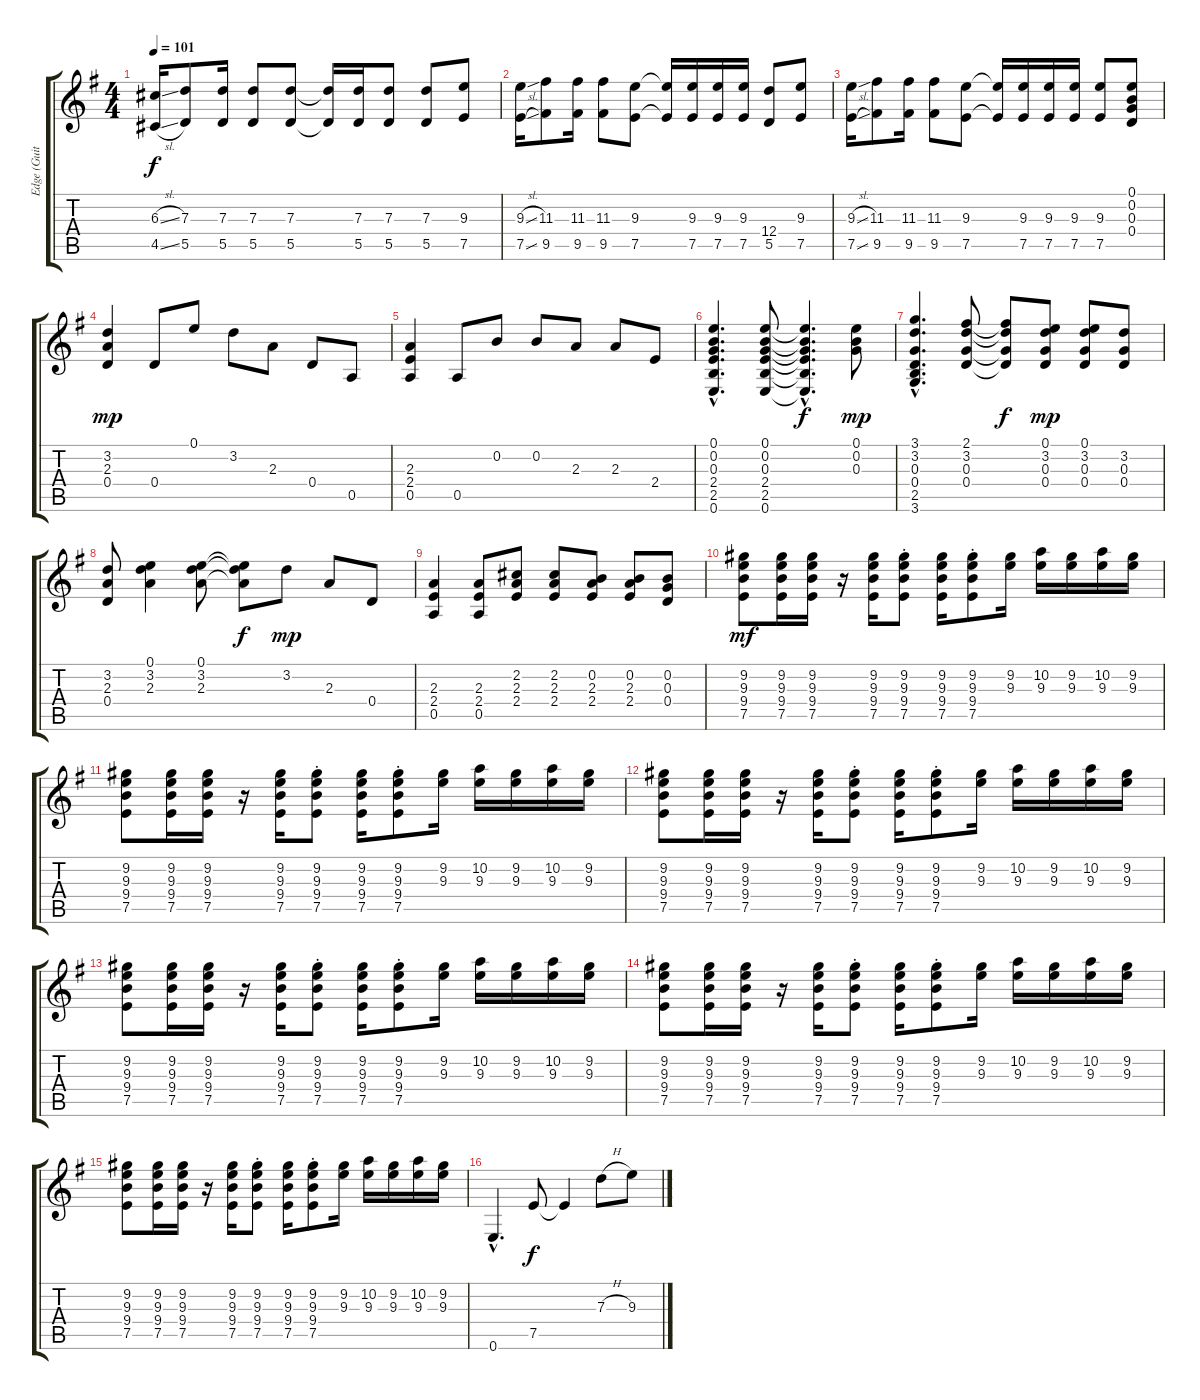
\track ("Edge (Guitar 1)" "Edge (Guit") {instrument distortionguitar}
\staff {score tabs}
\tuning (E4 B3 G3 D3 A2 E2) {hide}
\ts (4 4)
\tempo 101
\clef g2
\ks eminor
(6.3{sl} 4.5{sl}).16{dy f} (7.3 5.5).8 (7.3 5.5).16 (7.3 5.5).8 (7.3 5.5).8 (7.3{t} 5.5{t}).16 (7.3 5.5).16 (7.3 5.5).8 (7.3 5.5).8 (9.3 7.5).8 |
(9.3{sl} 7.5{sl}).16 (11.3 9.5).8 (11.3 9.5).16 (11.3 9.5).8 (9.3 7.5).8 (9.3{t} 7.5{t}).16 (9.3 7.5).16 (9.3 7.5).16 (9.3 7.5).16 (12.4 5.5).8 (9.3 7.5).8 |
(9.3{sl} 7.5{sl}).16 (11.3 9.5).8 (11.3 9.5).16 (11.3 9.5).8 (9.3 7.5).8 (9.3{t} 7.5{t}).16 (9.3 7.5).16 (9.3 7.5).16 (9.3 7.5).16 (9.3 7.5).8 (0.1 0.2 0.3 0.4).8 |
(3.2 2.3 0.4).4{dy mp} 0.4.8 0.1.8 3.2.8 2.3.8 0.4.8 0.5.8 |
(2.3 2.4 0.5).4 0.5.8 0.2.8 0.2.8 2.3.8 2.3.8 2.4.8 |
(0.1{hac} 0.2{hac} 0.3{hac} 2.4{hac} 2.5{hac} 0.6{hac}).4{d} (0.1 0.2 0.3 2.4 2.5 0.6).8 (0.1{hac t} 0.2{hac t} 0.3{hac t} 2.4{hac t} 2.5{hac t} 0.6{hac t}).4{d dy f} (0.1 0.2 0.3).8{dy mp} |
(3.1{hac} 3.2{hac} 0.3{hac} 0.4{hac} 2.5{hac} 3.6{hac}).4{d} (2.1 3.2 0.3 0.4).8 (2.1{t} 3.2{t} 0.3{t} 0.4{t}).8{dy f} (0.1 3.2 0.3 0.4).8{dy mp} (0.1 3.2 0.3 0.4).8 (3.2 0.3 0.4).8 |
(3.2 2.3 0.4).8 (0.1 3.2 2.3).4 (0.1 3.2 2.3).8 (0.1{t} 3.2{t} 2.3{t}).8{dy f} 3.2.8{dy mp} 2.3.8 0.4.8 |
(2.3 2.4 0.5).4 (2.3 2.4 0.5).8 (2.2 2.3 2.4).8 (2.2 2.3 2.4).8 (0.2 2.3 2.4).8 (0.2 2.3 2.4).8 (0.2 0.3 0.4).8 |
(9.2 9.3 9.4 7.5).8{dy mf balance 8} (9.2 9.3 9.4 7.5).16 (9.2 9.3 9.4 7.5).16 r.16 (9.2 9.3 9.4 7.5).16 (9.2{st} 9.3{st} 9.4{st} 7.5{st}).8 (9.2 9.3 9.4 7.5).16 (9.2{st} 9.3{st} 9.4{st} 7.5{st}).8 (9.2 9.3).16 (10.2 9.3).16 (9.2 9.3).16 (10.2 9.3).16 (9.2 9.3).16 |
(9.2 9.3 9.4 7.5).8 (9.2 9.3 9.4 7.5).16 (9.2 9.3 9.4 7.5).16 r.16 (9.2 9.3 9.4 7.5).16 (9.2{st} 9.3{st} 9.4{st} 7.5{st}).8 (9.2 9.3 9.4 7.5).16 (9.2{st} 9.3{st} 9.4{st} 7.5{st}).8 (9.2 9.3).16 (10.2 9.3).16 (9.2 9.3).16 (10.2 9.3).16 (9.2 9.3).16 |
(9.2 9.3 9.4 7.5).8 (9.2 9.3 9.4 7.5).16 (9.2 9.3 9.4 7.5).16 r.16 (9.2 9.3 9.4 7.5).16 (9.2{st} 9.3{st} 9.4{st} 7.5{st}).8 (9.2 9.3 9.4 7.5).16 (9.2{st} 9.3{st} 9.4{st} 7.5{st}).8 (9.2 9.3).16 (10.2 9.3).16 (9.2 9.3).16 (10.2 9.3).16 (9.2 9.3).16 |
(9.2 9.3 9.4 7.5).8 (9.2 9.3 9.4 7.5).16 (9.2 9.3 9.4 7.5).16 r.16 (9.2 9.3 9.4 7.5).16 (9.2{st} 9.3{st} 9.4{st} 7.5{st}).8 (9.2 9.3 9.4 7.5).16 (9.2{st} 9.3{st} 9.4{st} 7.5{st}).8 (9.2 9.3).16 (10.2 9.3).16 (9.2 9.3).16 (10.2 9.3).16 (9.2 9.3).16 |
(9.2 9.3 9.4 7.5).8 (9.2 9.3 9.4 7.5).16 (9.2 9.3 9.4 7.5).16 r.16 (9.2 9.3 9.4 7.5).16 (9.2{st} 9.3{st} 9.4{st} 7.5{st}).8 (9.2 9.3 9.4 7.5).16 (9.2{st} 9.3{st} 9.4{st} 7.5{st}).8 (9.2 9.3).16 (10.2 9.3).16 (9.2 9.3).16 (10.2 9.3).16 (9.2 9.3).16 |
(9.2 9.3 9.4 7.5).8 (9.2 9.3 9.4 7.5).16 (9.2 9.3 9.4 7.5).16 r.16 (9.2 9.3 9.4 7.5).16 (9.2{st} 9.3{st} 9.4{st} 7.5{st}).8 (9.2 9.3 9.4 7.5).16 (9.2{st} 9.3{st} 9.4{st} 7.5{st}).8 (9.2 9.3).16 (10.2 9.3).16 (9.2 9.3).16 (10.2 9.3).16 (9.2 9.3).16 |
0.6{hac}.4{d volume 13 balance 8} 7.5.8{dy f} 7.5{t}.4 7.3{h}.8 9.3.8
